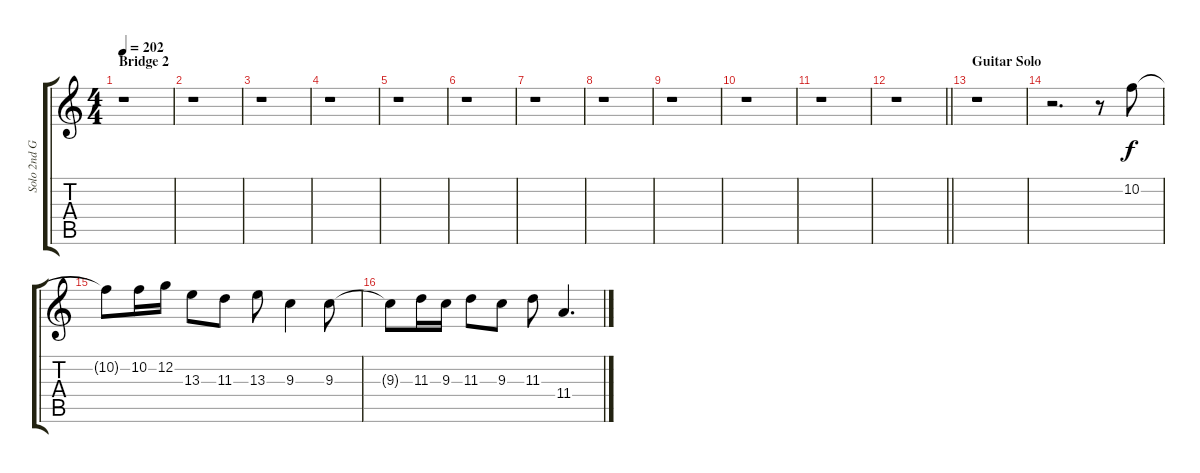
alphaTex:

\track ("Solo 2nd Guitar" "Solo 2nd G") {instrument distortionguitar}
\staff {score tabs}
\tuning (C4 G3 Eb3 Bb2 F2 C2) {hide}
\ts (4 4)
\section ("" "Bridge 2")
\tempo 202
\clef g2
\ks c
r.1{dy f} |
r.1 |
r.1 |
r.1 |
r.1 |
r.1 |
r.1 |
r.1 |
r.1 |
r.1 |
r.1 |
\barLineRight lightlight
r.1 |
\section ("" "Guitar Solo")
r.1 |
r.2{d} r.8 10.2.8 |
10.2{t}.8 10.2.16 12.2.16 13.3.8 11.3.8 13.3.8 9.3.4 9.3.8 |
9.3{t}.8 11.3.16 9.3.16 11.3.8 9.3.8 11.3.8 11.4.4{d}
